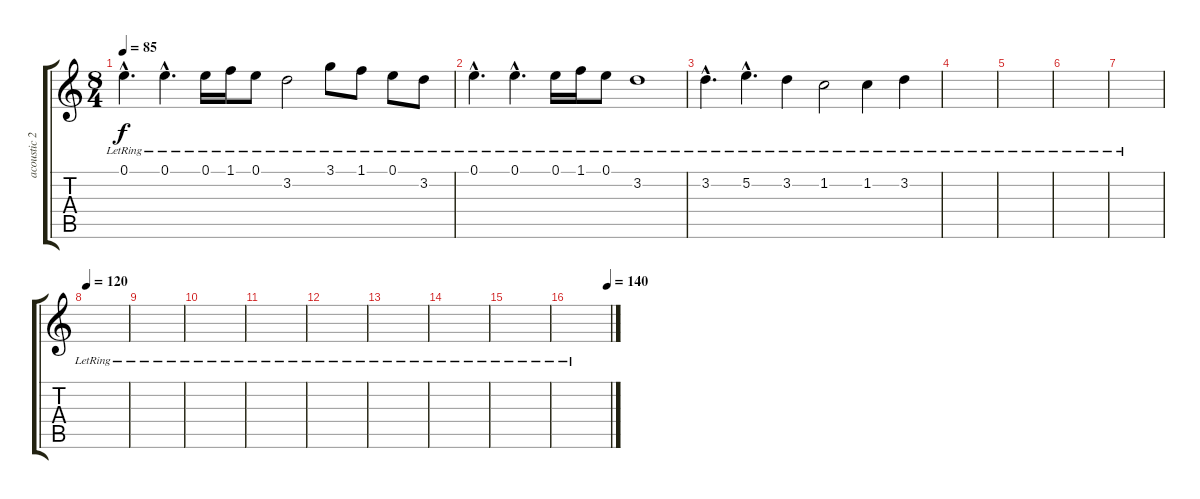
\track ("acoustic 2" "acoustic 2") {instrument acousticguitarnylon}
\staff {score tabs}
\tuning (E4 B3 G3 D3 A2 E2) {hide}
\ts (8 4)
\tempo 85
\clef g2
\ks c
0.1{hac lr}.4{d dy f} 0.1{hac lr}.4{d} 0.1{lr}.16 1.1{lr}.16 0.1{lr}.8 3.2{lr}.2 3.1{lr}.8 1.1{lr}.8 0.1{lr}.8 3.2{lr}.8 |
0.1{hac lr}.4{d} 0.1{hac lr}.4{d} 0.1{lr}.16 1.1{lr}.16 0.1{lr}.8 3.2{lr}.1 |
3.2{hac lr}.4{d} 5.2{hac lr}.4{d} 3.2{lr}.4 1.2{lr}.2 1.2{lr}.4 3.2{lr}.4 |
|
|
|
|
\tempo 120
|
|
|
|
|
|
|
|
\tempo (140 0.9375)
